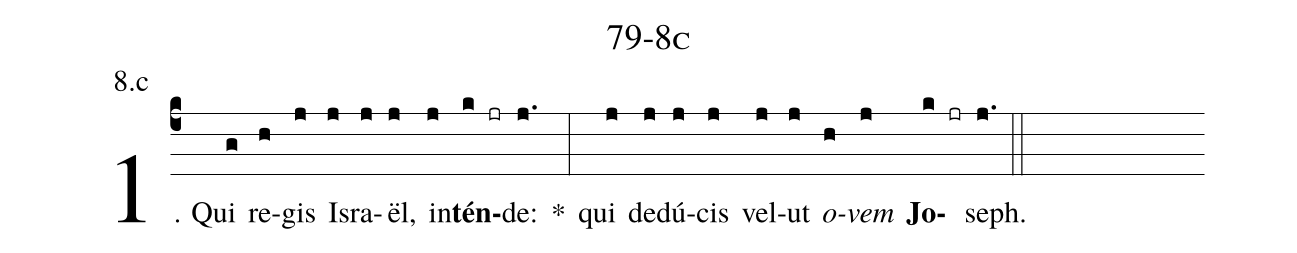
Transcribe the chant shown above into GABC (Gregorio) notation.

name: 79-8c;
annotation: 8.c;
%%
(c4)1. Qui(g) re(h)gis(j) Is(j)ra(j)ël,(j) in(j)<b>tén</b>(k jr)de:(j.) *(:) qui(j) de(j)dú(j)cis(j) vel(j)ut(j) <i>o</i>(h)<i>vem</i>(j) <b>Jo</b>(k jr)seph.(j.) (::)
